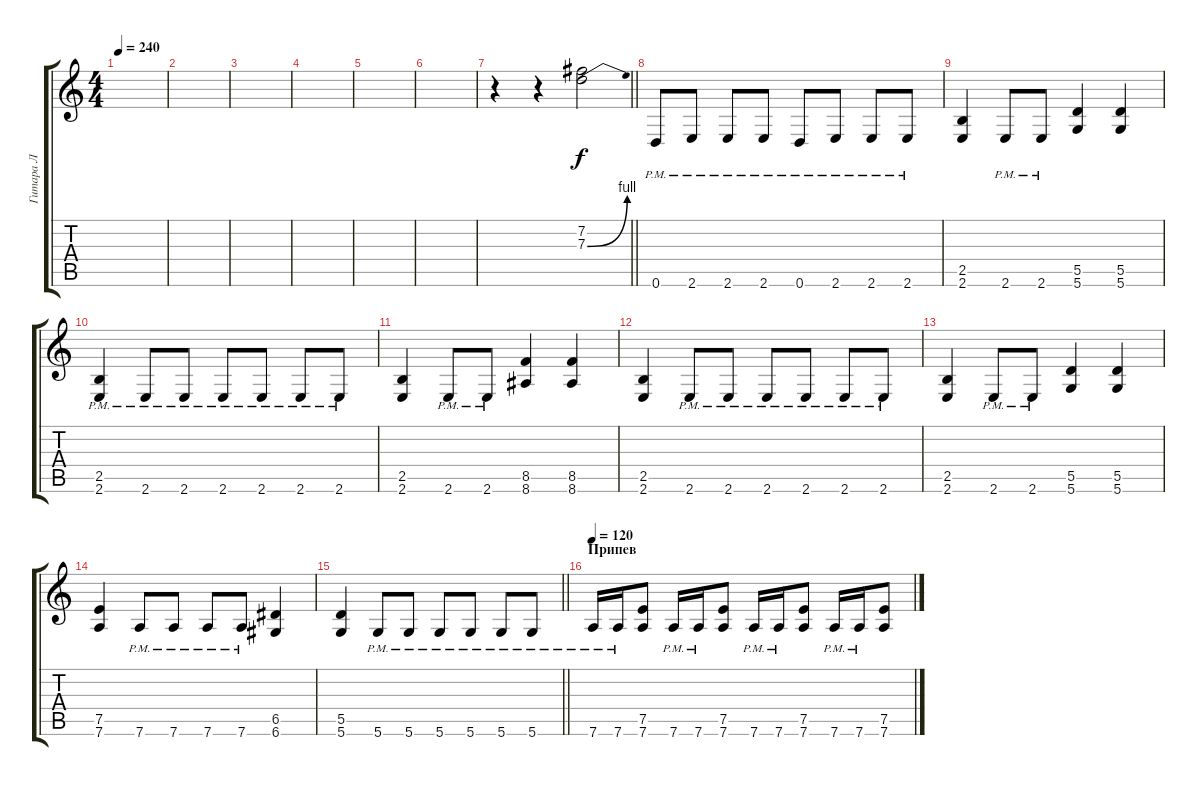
\track ("Гитара Л" "Гитара Л") {instrument electricguitarclean}
\staff {score tabs}
\tuning (E4 B3 G3 D3 A2 D2) {hide}
\ts (4 4)
\tempo 240
\clef g2
\ks c
|
|
|
|
|
|
\barLineRight lightlight
r.4 r.4 (7.2 7.3{be (bend 0 0 60 4)}).2 |
0.6{pm}.8{dy f} 2.6{pm}.8 2.6{pm}.8 2.6{pm}.8 0.6{pm}.8 2.6{pm}.8 2.6{pm}.8 2.6{pm}.8 |
(2.5 2.6).4 2.6{pm}.8 2.6{pm}.8 (5.5 5.6).4 (5.5 5.6).4 |
(2.5 2.6{pm}).4 2.6{pm}.8 2.6{pm}.8 2.6{pm}.8 2.6{pm}.8 2.6{pm}.8 2.6{pm}.8 |
(2.5 2.6).4 2.6{pm}.8 2.6{pm}.8 (8.5 8.6).4 (8.5 8.6).4 |
(2.5 2.6).4 2.6{pm}.8 2.6{pm}.8 2.6{pm}.8 2.6{pm}.8 2.6{pm}.8 2.6{pm}.8 |
(2.5 2.6).4 2.6{pm}.8 2.6{pm}.8 (5.5 5.6).4 (5.5 5.6).4 |
(7.5 7.6).4 7.6{pm}.8 7.6{pm}.8 7.6{pm}.8 7.6{pm}.8 (6.5 6.6).4 |
\barLineRight lightlight
(5.5 5.6).4 5.6{pm}.8 5.6{pm}.8 5.6{pm}.8 5.6{pm}.8 5.6{pm}.8 5.6{pm}.8 |
\section ("" "Припев")
\tempo 120
7.6{pm}.16 7.6{pm}.16 (7.5 7.6).8 7.6{pm}.16 7.6{pm}.16 (7.5 7.6).8 7.6{pm}.16 7.6{pm}.16 (7.5 7.6).8 7.6{pm}.16 7.6{pm}.16 (7.5 7.6).8
